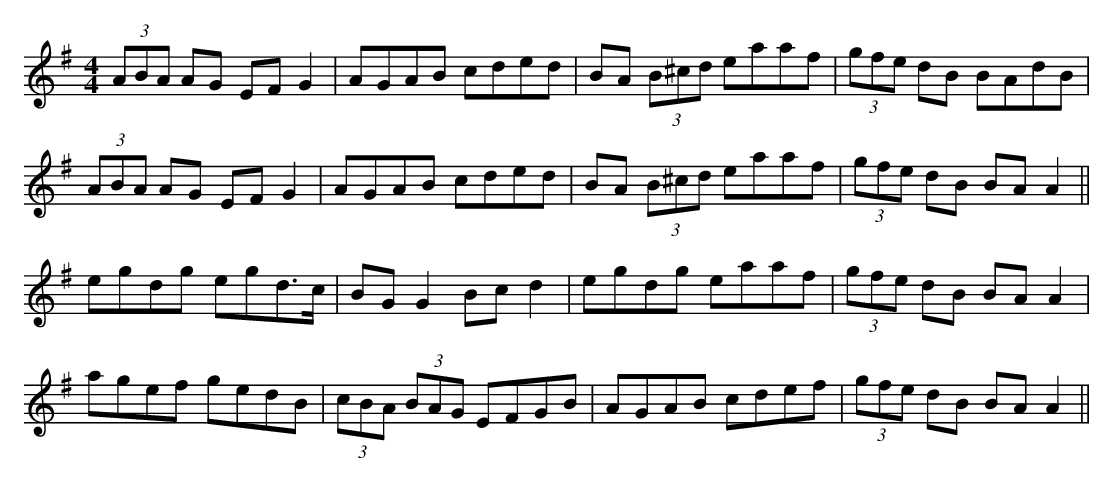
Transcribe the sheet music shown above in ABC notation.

X:1
M:4/4
K:Ador
(3ABA AG EF G2|AGAB cded|BA (3B^cd eaaf|(3gfe dB BAdB|
(3ABA AG EF G2|AGAB cded|BA (3B^cd eaaf|(3gfe dB BA A2||
egdg egd>c|BG G2 Bc d2|egdg eaaf|(3gfe dB BA A2|
agef gedB|(3cBA (3BAG EFGB|AGAB cdef|(3gfe dB BA A2||
